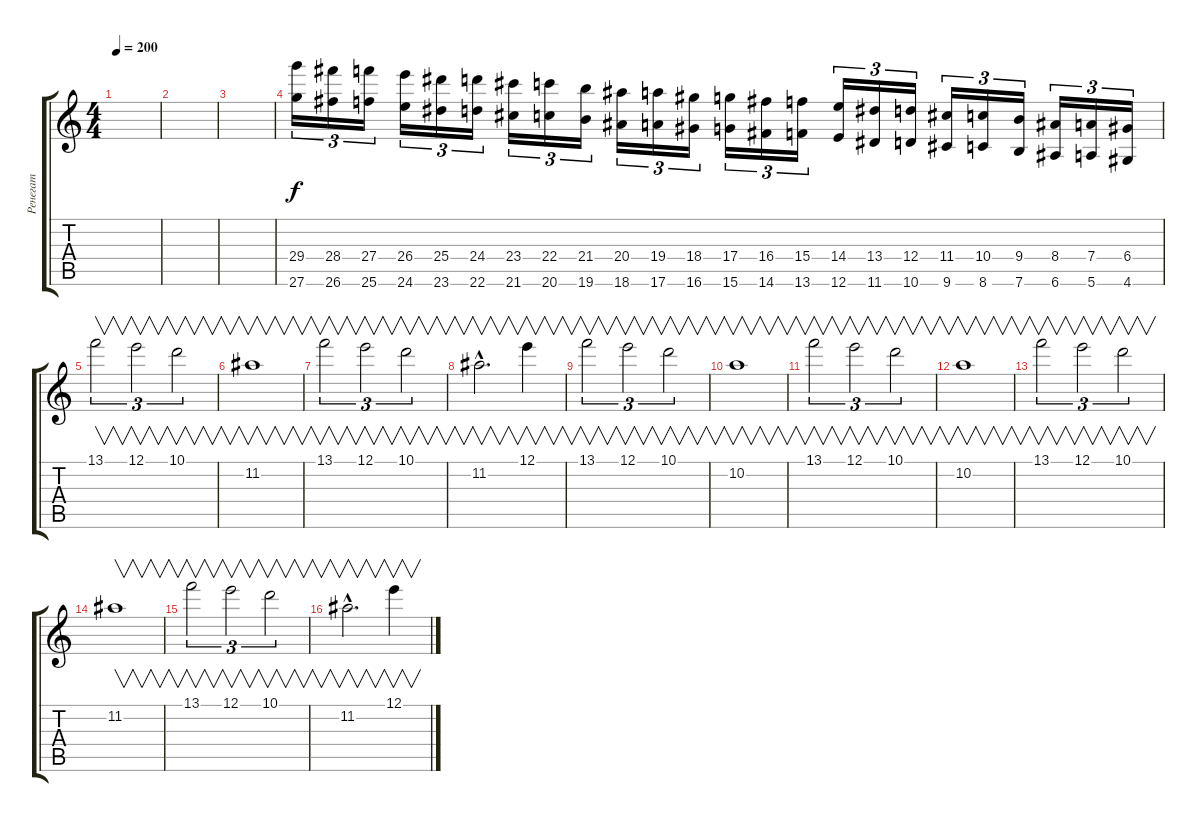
\track ("Ренегат" "Ренегат") {instrument acousticguitarsteel}
\staff {score tabs}
\tuning (E4 B3 G3 D3 A2 E2) {hide}
\ts (4 4)
\tempo 200
\clef g2
\ks c
|
|
|
(29.4 27.6).16{tu (3 2) volume 16 instrument distortionguitar} (28.4 26.6).16{tu (3 2)} (27.4 25.6).16{tu (3 2)} (26.4 24.6).16{tu (3 2)} (25.4 23.6).16{tu (3 2)} (24.4 22.6).16{tu (3 2)} (23.4 21.6).16{tu (3 2)} (22.4 20.6).16{tu (3 2)} (21.4 19.6).16{tu (3 2)} (20.4 18.6).16{tu (3 2)} (19.4 17.6).16{tu (3 2)} (18.4 16.6).16{tu (3 2)} (17.4 15.6).16{tu (3 2)} (16.4 14.6).16{tu (3 2)} (15.4 13.6).16{tu (3 2)} (14.4 12.6).16{tu (3 2)} (13.4 11.6).16{tu (3 2)} (12.4 10.6).16{tu (3 2)} (11.4 9.6).16{tu (3 2)} (10.4 8.6).16{tu (3 2)} (9.4 7.6).16{tu (3 2)} (8.4 6.6).16{tu (3 2)} (7.4 5.6).16{tu (3 2)} (6.4 4.6).16{tu (3 2)} |
13.1.2{v tu (3 2) volume 12 instrument overdrivenguitar} 12.1.2{v tu (3 2)} 10.1.2{v tu (3 2)} |
11.2.1{v} |
13.1.2{v tu (3 2) instrument overdrivenguitar} 12.1.2{v tu (3 2)} 10.1.2{v tu (3 2)} |
11.2{hac}.2{v d} 12.1.4{v} |
13.1.2{v tu (3 2) instrument overdrivenguitar} 12.1.2{v tu (3 2)} 10.1.2{v tu (3 2)} |
10.2.1{v} |
13.1.2{v tu (3 2) instrument overdrivenguitar} 12.1.2{v tu (3 2)} 10.1.2{v tu (3 2)} |
10.2.1{v} |
13.1.2{v tu (3 2) instrument overdrivenguitar} 12.1.2{v tu (3 2)} 10.1.2{v tu (3 2)} |
11.2.1{v} |
13.1.2{v tu (3 2) instrument overdrivenguitar} 12.1.2{v tu (3 2)} 10.1.2{v tu (3 2)} |
11.2{hac}.2{v d} 12.1.4{v}
